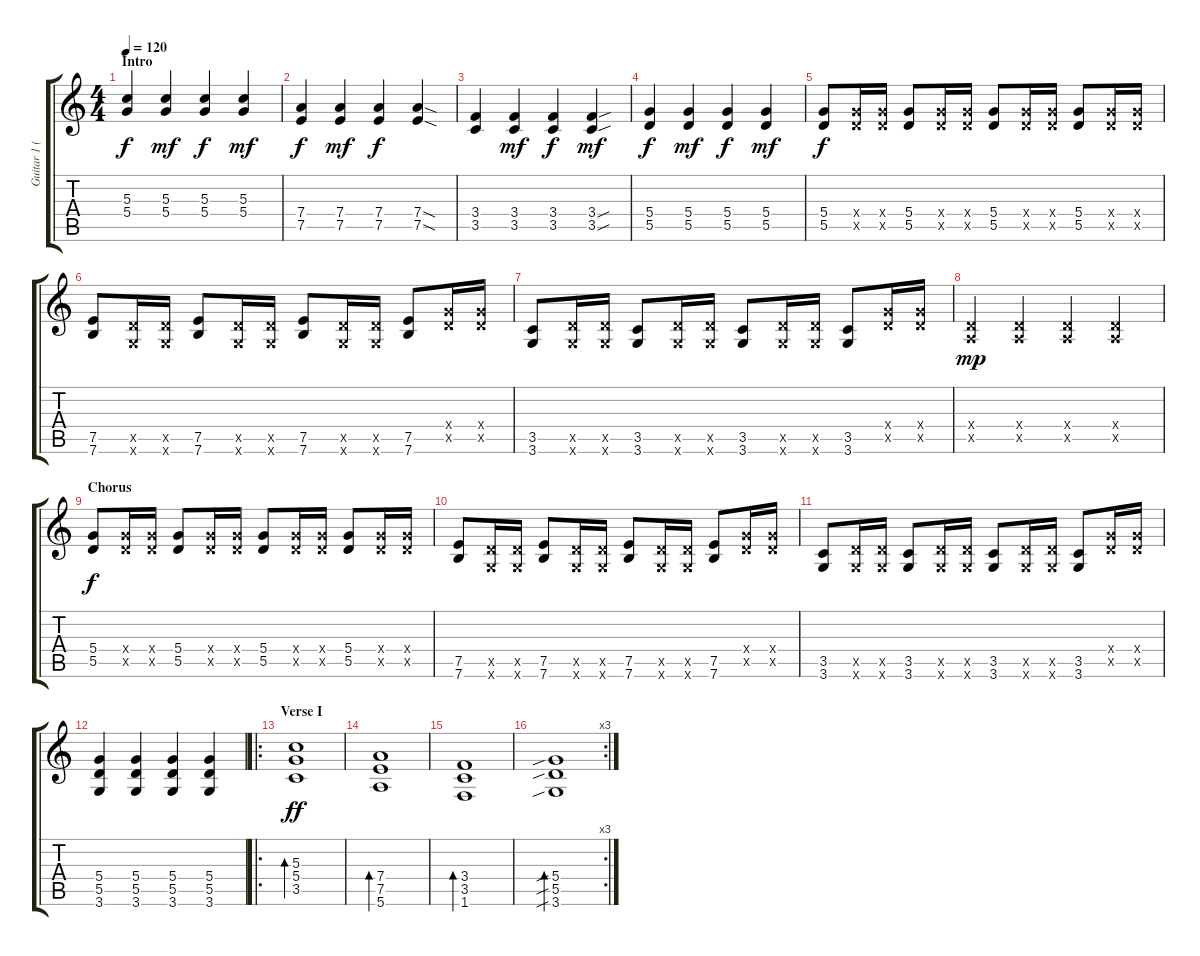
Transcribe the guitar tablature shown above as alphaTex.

\track ("Guitar 1 (accoustic)" "Guitar 1 (") {instrument acousticguitarsteel}
\staff {score tabs}
\tuning (E4 B3 G3 D3 A2 E2) {hide}
\ts (4 4)
\section ("" "Intro")
\tempo 120
\clef g2
\ks c
(5.3 5.4).4{dy f instrument acousticguitarsteel} (5.3 5.4).4{dy mf} (5.3 5.4).4{dy f} (5.3 5.4).4{dy mf} |
(7.4 7.5).4{dy f} (7.4 7.5).4{dy mf} (7.4 7.5).4{dy f} (7.4{sod} 7.5{sod}).4 |
(3.4 3.5).4 (3.4 3.5).4{dy mf} (3.4 3.5).4{dy f} (3.4{sou} 3.5{sou}).4{dy mf} |
(5.4 5.5).4{dy f} (5.4 5.5).4{dy mf} (5.4 5.5).4{dy f} (5.4 5.5).4{dy mf} |
(5.4 5.5).8{dy f} (5.4{x} 5.5{x}).16 (5.4{x} 5.5{x}).16 (5.4 5.5).8 (5.4{x} 5.5{x}).16 (5.4{x} 5.5{x}).16 (5.4 5.5).8 (5.4{x} 5.5{x}).16 (5.4{x} 5.5{x}).16 (5.4 5.5).8 (5.4{x} 5.5{x}).16 (5.4{x} 5.5{x}).16 |
(7.5 7.6).8 (5.5{x} 3.6{x}).16 (5.5{x} 3.6{x}).16 (7.5 7.6).8 (5.5{x} 3.6{x}).16 (5.5{x} 3.6{x}).16 (7.5 7.6).8 (5.5{x} 3.6{x}).16 (5.5{x} 3.6{x}).16 (7.5 7.6).8 (5.4{x} 5.5{x}).16 (5.4{x} 5.5{x}).16 |
(3.5 3.6).8 (5.5{x} 3.6{x}).16 (5.5{x} 3.6{x}).16 (3.5 3.6).8 (5.5{x} 3.6{x}).16 (5.5{x} 3.6{x}).16 (3.5 3.6).8 (5.5{x} 3.6{x}).16 (5.5{x} 3.6{x}).16 (3.5 3.6).8 (5.4{x} 5.5{x}).16 (5.4{x} 5.5{x}).16 |
(0.4{x} 0.5{x}).4{dy mp} (0.4{x} 0.5{x}).4 (0.4{x} 0.5{x}).4 (0.4{x} 0.5{x}).4 |
\section ("" "Chorus")
(5.4 5.5).8{dy f} (5.4{x} 5.5{x}).16 (5.4{x} 5.5{x}).16 (5.4 5.5).8 (5.4{x} 5.5{x}).16 (5.4{x} 5.5{x}).16 (5.4 5.5).8 (5.4{x} 5.5{x}).16 (5.4{x} 5.5{x}).16 (5.4 5.5).8 (5.4{x} 5.5{x}).16 (5.4{x} 5.5{x}).16 |
(7.5 7.6).8 (5.5{x} 3.6{x}).16 (5.5{x} 3.6{x}).16 (7.5 7.6).8 (5.5{x} 3.6{x}).16 (5.5{x} 3.6{x}).16 (7.5 7.6).8 (5.5{x} 3.6{x}).16 (5.5{x} 3.6{x}).16 (7.5 7.6).8 (5.4{x} 5.5{x}).16 (5.4{x} 5.5{x}).16 |
(3.5 3.6).8 (5.5{x} 3.6{x}).16 (5.5{x} 3.6{x}).16 (3.5 3.6).8 (5.5{x} 3.6{x}).16 (5.5{x} 3.6{x}).16 (3.5 3.6).8 (5.5{x} 3.6{x}).16 (5.5{x} 3.6{x}).16 (3.5 3.6).8 (5.4{x} 5.5{x}).16 (5.4{x} 5.5{x}).16 |
(5.4 5.5 3.6).4 (5.4 5.5 3.6).4 (5.4 5.5 3.6).4 (5.4 5.5 3.6).4 |
\ro
\section ("" "Verse I")
(5.3 5.4 3.5).1{bd 480 dy ff} |
(7.4 7.5 5.6).1{bd 480} |
(3.4 3.5 1.6).1{bd 480} |
\rc 3
(5.4{sib} 5.5{sib} 3.6{sib}).1{bd 480}
